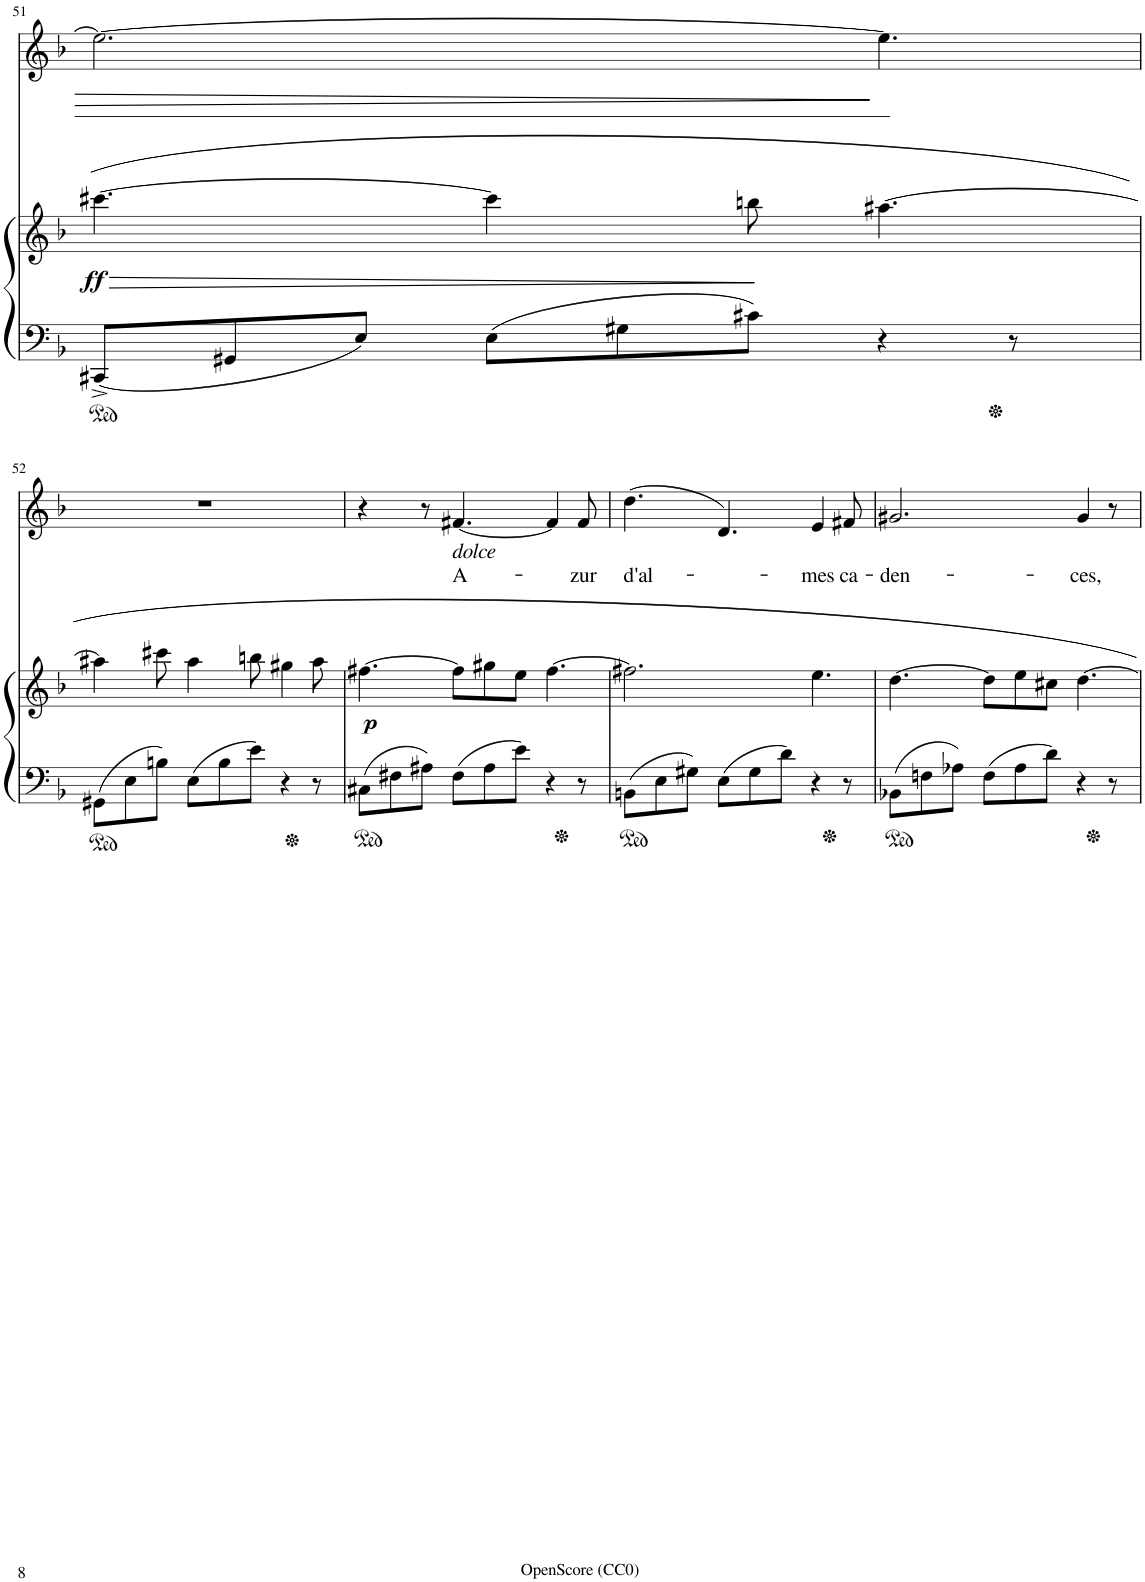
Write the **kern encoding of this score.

**kern	**kern	**dynam	**kern	**text
*part2	*part2	*part2	*part1	*part1
*staff3	*staff2	*staff2/3	*staff1	*staff1
*I"Piano	*	*	*I"Voice	*
*I'Pno	*	*	*	*
!!LO:PB:g=z
*clefF4	*clefG2	*	*clefG2	*
*k[b-]	*k[b-]	*	*k[b-]	*
*M9/8	*M9/8	*	*M9/8	*
=51	=51	=51	=51	=51
!	!	!LO:HP:b	!	!
!	!	!LO:DY:n=1:b	!	!
8CC#X^/L	[4.ccc#X\	> ff	2.ee\_	.
8GG#X/	.	.	.	.
8E/J	.	.	.	.
8E\L	4ccc#\]	.	.	.
8G#X\	.	.	.	.
8c#X\J	8bbn\	]	.	.
4r	[4.aa#X\	.	4.ee\]	.
8r	.	.	.	.
!!LO:LB:g=z
=52	=52	=52	=52	=52
8GG#X\L	4aa#X\]	.	8%9r	.
8E\	.	.	.	.
8Bn\J	8ccc#X\	.	.	.
8E\L	4aa#\	.	.	.
8B\	.	.	.	.
8e\J	8bbn\	.	.	.
4r	4gg#X\	.	.	.
8r	8aa#\	.	.	.
=53	=53	=53	=53	=53
!	!	!LO:DY:b	!	!
8C#X\L	[4.ff#X\	p	4r	.
8F#X\	.	.	.	.
8A#X\J	.	.	8r	.
!	!	!	!LO:TX:b:i:t=dolce	!
!	!	!	!	!LO:LY:b
8F#\L	8ff#\L]	.	[4.f#X/	A-
8A#X\	8gg#X\	.	.	.
8e\J	8ee\J	.	.	.
4r	[4.ff#\	.	4f#/]	.
!	!	!	!	!LO:LY:b
8r	.	.	8f#/	-zur
=54	=54	=54	=54	=54
!	!	!	!	!LO:LY:b
8BBn\L	2.ff#X\]	.	(4.dd\	d'al-
8E\	.	.	.	.
8G#X\J	.	.	.	.
8E\L	.	.	4.d/)	.
8G#\	.	.	.	.
8d\J	.	.	.	.
!	!	!	!	!LO:LY:b
4r	4.ee\	.	4e/	-mes
!	!	!	!	!LO:LY:b
8r	.	.	8f#X/	ca-
=55	=55	=55	=55	=55
!	!	!	!	!LO:LY:b
8BB-X\L	[4.dd\	.	2.g#X/	-den-
8Fn\	.	.	.	.
8A-X\J	.	.	.	.
8F\L	8dd\L]	.	.	.
8A-\	8ee\	.	.	.
8d\J	8cc#X\J	.	.	.
!	!	!	!	!LO:LY:b
4r	[4.dd\	.	4g#/	-ces,
8r	.	.	8r	.
=	=	=	=	=
*-	*-	*-	*-	*-
